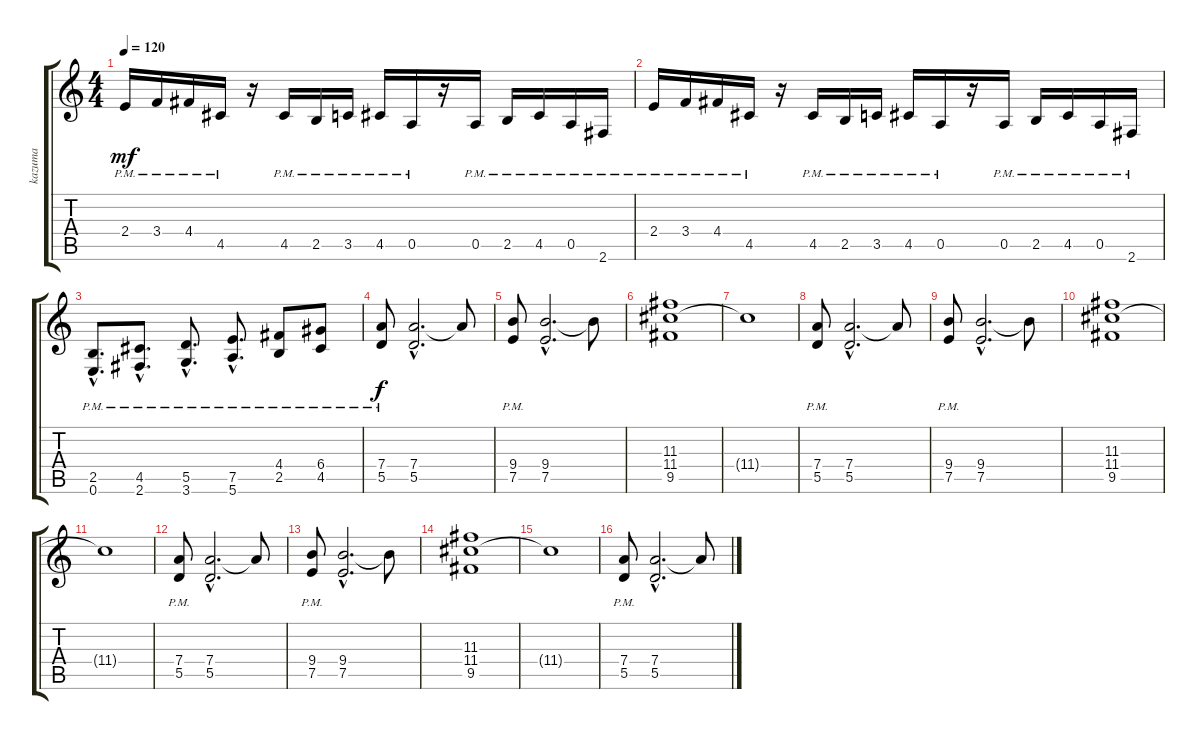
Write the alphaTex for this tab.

\track ("kazuma" "kazuma") {instrument distortionguitar}
\staff {score tabs}
\tuning (E4 B3 G3 D3 A2 E2) {hide}
\ts (4 4)
\tempo 120
\clef g2
\ks c
2.4{pm}.16{dy mf} 3.4{pm}.16 4.4{pm}.16 4.5{pm}.16 r.16 4.5{pm}.16 2.5{pm}.16 3.5{pm}.16 4.5{pm}.16 0.5{pm}.16 r.16 0.5{pm}.16 2.5{pm}.16 4.5{pm}.16 0.5{pm}.16 2.6{pm}.16 |
2.4{pm}.16 3.4{pm}.16 4.4{pm}.16 4.5{pm}.16 r.16 4.5{pm}.16 2.5{pm}.16 3.5{pm}.16 4.5{pm}.16 0.5{pm}.16 r.16 0.5{pm}.16 2.5{pm}.16 4.5{pm}.16 0.5{pm}.16 2.6{pm}.16 |
(2.5{hac} 0.6{hac pm}).8{d} (4.5{hac} 2.6{hac pm}).8{d} (5.5{hac} 3.6{hac pm}).8{d} (7.5{hac} 5.6{hac pm}).8{d} (4.4 2.5{pm}).8 (6.4 4.5{pm}).8 |
(7.4 5.5{pm}).8{dy f} (7.4{hac} 5.5{hac}).2{d} 7.4{t}.8 |
(9.4 7.5{pm}).8 (9.4{hac} 7.5{hac}).2{d} 9.4{t}.8 |
(11.3 11.4 9.5).1 |
11.4{t}.1 |
(7.4 5.5{pm}).8 (7.4{hac} 5.5{hac}).2{d} 7.4{t}.8 |
(9.4 7.5{pm}).8 (9.4{hac} 7.5{hac}).2{d} 9.4{t}.8 |
(11.3 11.4 9.5).1 |
11.4{t}.1 |
(7.4 5.5{pm}).8 (7.4{hac} 5.5{hac}).2{d} 7.4{t}.8 |
(9.4 7.5{pm}).8 (9.4{hac} 7.5{hac}).2{d} 9.4{t}.8 |
(11.3 11.4 9.5).1 |
11.4{t}.1 |
(7.4{pm} 5.5).8 (7.4{hac} 5.5{hac}).2{d} 7.4{t}.8
